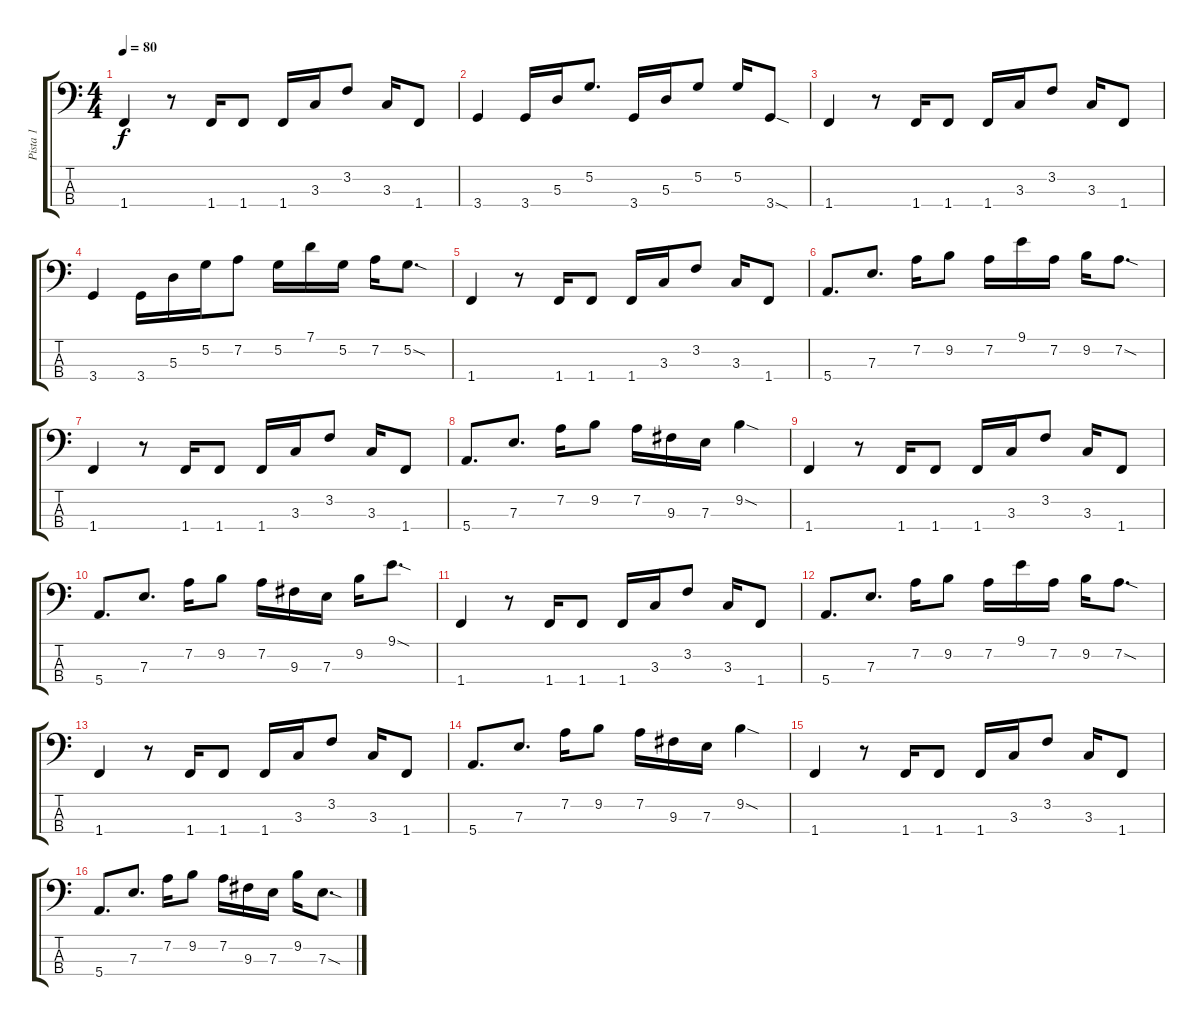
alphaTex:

\track ("Pista 1" "Pista 1") {instrument electricbassfinger}
\staff {score tabs}
\tuning (G2 D2 A1 E1) {hide}
\ts (4 4)
\tempo 80
\clef f4
\ks c
1.4.4{dy f} r.8 1.4.16 1.4.8 1.4.16 3.3.16 3.2.8 3.3.16 1.4.8 |
3.4.4 3.4.16 5.3.16 5.2.8{d} 3.4.16 5.3.16 5.2.8 5.2.16 3.4{sod}.8 |
1.4.4 r.8 1.4.16 1.4.8 1.4.16 3.3.16 3.2.8 3.3.16 1.4.8 |
3.4.4 3.4.16 5.3.16 5.2.16 7.2.8 5.2.16 7.1.16 5.2.16 7.2.16 5.2{sod}.8{d} |
1.4.4 r.8 1.4.16 1.4.8 1.4.16 3.3.16 3.2.8 3.3.16 1.4.8 |
5.4.8{d} 7.3.8{d} 7.2.16 9.2.8 7.2.16 9.1.16 7.2.16 9.2.16 7.2{sod}.8{d} |
1.4.4 r.8 1.4.16 1.4.8 1.4.16 3.3.16 3.2.8 3.3.16 1.4.8 |
5.4.8{d} 7.3.8{d} 7.2.16 9.2.8 7.2.16 9.3.16 7.3.16 9.2{sod}.4 |
1.4.4 r.8 1.4.16 1.4.8 1.4.16 3.3.16 3.2.8 3.3.16 1.4.8 |
5.4.8{d} 7.3.8{d} 7.2.16 9.2.8 7.2.16 9.3.16 7.3.16 9.2.16 9.1{sod}.8{d} |
1.4.4 r.8 1.4.16 1.4.8 1.4.16 3.3.16 3.2.8 3.3.16 1.4.8 |
5.4.8{d} 7.3.8{d} 7.2.16 9.2.8 7.2.16 9.1.16 7.2.16 9.2.16 7.2{sod}.8{d} |
1.4.4 r.8 1.4.16 1.4.8 1.4.16 3.3.16 3.2.8 3.3.16 1.4.8 |
5.4.8{d} 7.3.8{d} 7.2.16 9.2.8 7.2.16 9.3.16 7.3.16 9.2{sod}.4 |
1.4.4 r.8 1.4.16 1.4.8 1.4.16 3.3.16 3.2.8 3.3.16 1.4.8 |
5.4.8{d} 7.3.8{d} 7.2.16 9.2.8 7.2.16 9.3.16 7.3.16 9.2.16 7.3{sod}.8{d}
